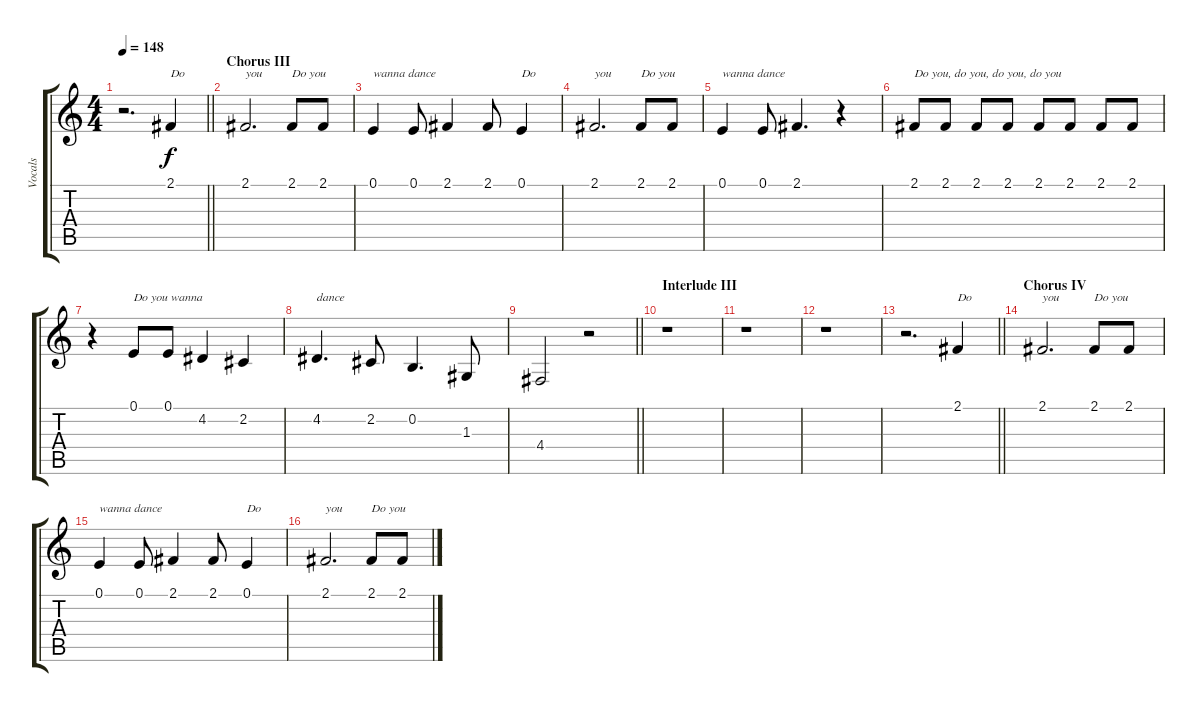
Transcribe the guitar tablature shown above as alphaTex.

\track ("Vocals" "Vocals") {instrument tenorsax}
\staff {score tabs}
\tuning (E4 B3 G3 D3 A2 E2) {hide}
\ts (4 4)
\tempo 148
\clef g2
\barLineRight lightlight
\ks c
r.2{d dy f} 2.1.4{txt "Do"} |
\section ("" "Chorus III")
2.1.2{d txt "you"} 2.1.8{txt "Do you"} 2.1.8 |
0.1.4{txt "wanna dance"} 0.1.8 2.1.4 2.1.8 0.1.4{txt "Do"} |
2.1.2{d txt "you"} 2.1.8{txt "Do you"} 2.1.8 |
0.1.4{txt "wanna dance"} 0.1.8 2.1.4{d} r.4 |
2.1.8{txt "Do you, do you, do you, do you"} 2.1.8 2.1.8 2.1.8 2.1.8 2.1.8 2.1.8 2.1.8 |
r.4 0.1.8{txt "Do you wanna"} 0.1.8 4.2.4 2.2.4 |
4.2.4{d txt "dance"} 2.2.8 0.2.4{d} 1.3.8 |
\barLineRight lightlight
4.4.2 r.2 |
\section ("" "Interlude III")
r.1 |
r.1 |
r.1 |
\barLineRight lightlight
r.2{d} 2.1.4{txt "Do"} |
\section ("" "Chorus IV")
2.1.2{d txt "you"} 2.1.8{txt "Do you"} 2.1.8 |
0.1.4{txt "wanna dance"} 0.1.8 2.1.4 2.1.8 0.1.4{txt "Do"} |
2.1.2{d txt "you"} 2.1.8{txt "Do you"} 2.1.8
